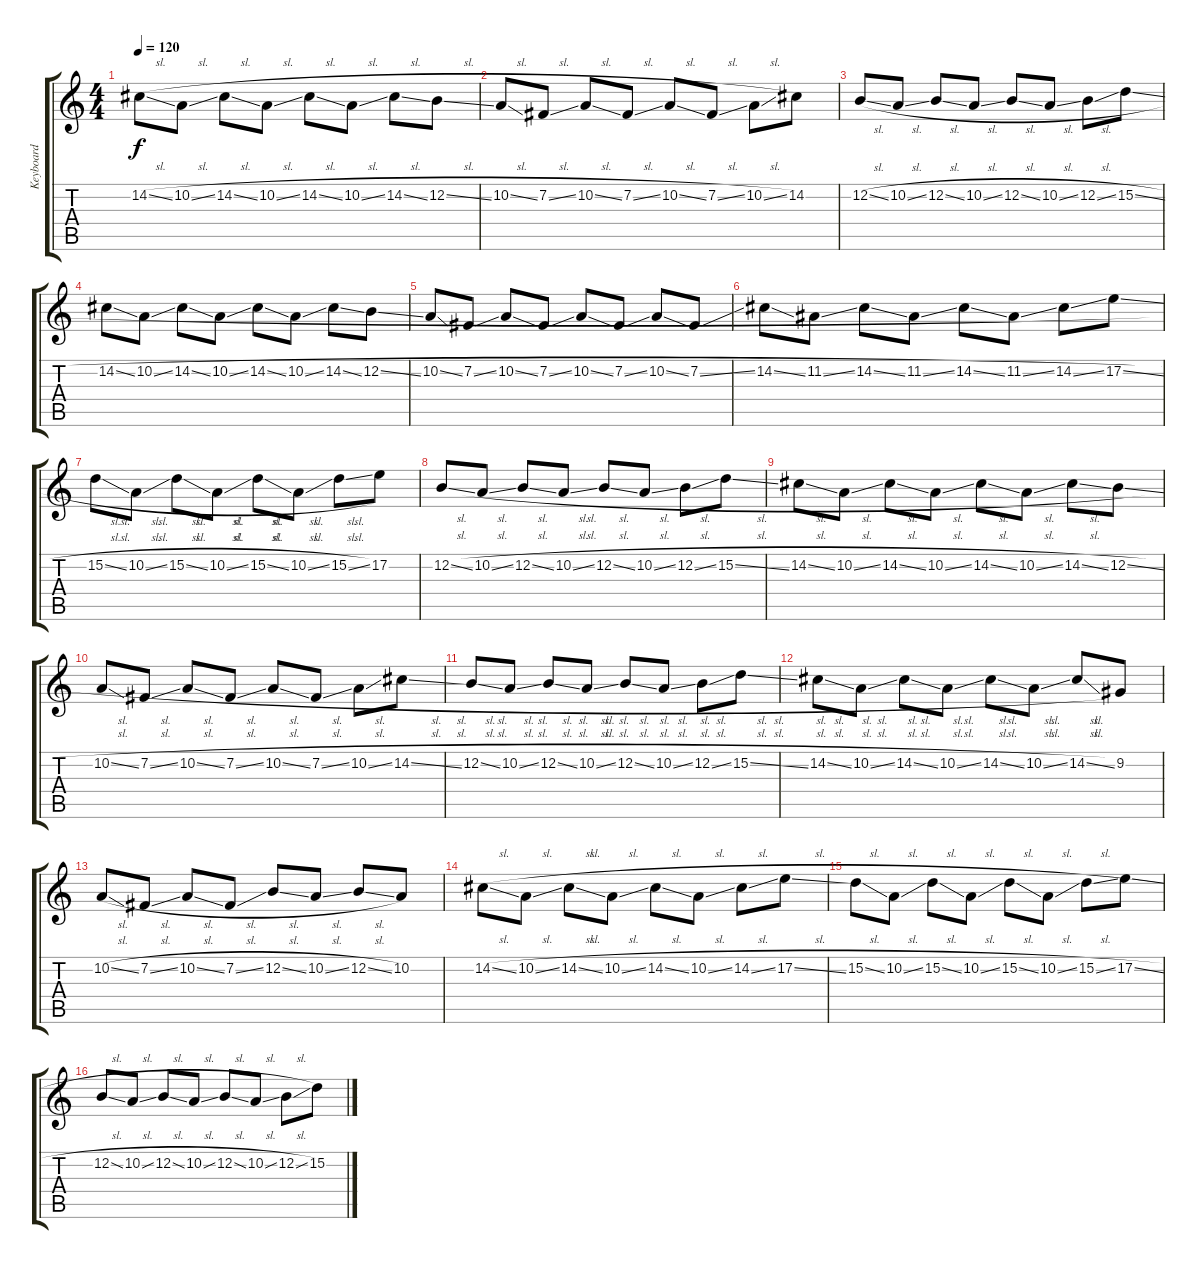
\track ("Keyboard" "Keyboard") {instrument churchorgan}
\staff {score tabs}
\tuning (E4 B3 G3 D3 A2 E2) {hide}
\ts (4 4)
\tempo 120
\clef g2
\ks c
14.2{sl}.8{dy f} 10.2{sl}.8 14.2{sl}.8 10.2{sl}.8 14.2{sl}.8 10.2{sl}.8 14.2{sl}.8 12.2{sl}.8 |
10.2{sl}.8 7.2{sl}.8 10.2{sl}.8 7.2{sl}.8 10.2{sl}.8 7.2{sl}.8 10.2{sl}.8 14.2.8 |
12.2{sl}.8 10.2{sl}.8 12.2{sl}.8 10.2{sl}.8 12.2{sl}.8 10.2{sl}.8 12.2{sl}.8 15.2{sl}.8 |
14.2{sl}.8 10.2{sl}.8 14.2{sl}.8 10.2{sl}.8 14.2{sl}.8 10.2{sl}.8 14.2{sl}.8 12.2{sl}.8 |
10.2{sl}.8 7.2{sl}.8 10.2{sl}.8 7.2{sl}.8 10.2{sl}.8 7.2{sl}.8 10.2{sl}.8 7.2{sl}.8 |
14.2{sl}.8 11.2{sl}.8 14.2{sl}.8 11.2{sl}.8 14.2{sl}.8 11.2{sl}.8 14.2{sl}.8 17.2{sl}.8 |
15.2{sl}.8 10.2{sl}.8 15.2{sl}.8 10.2{sl}.8 15.2{sl}.8 10.2{sl}.8 15.2{sl}.8 17.2.8 |
12.2{sl}.8 10.2{sl}.8 12.2{sl}.8 10.2{sl}.8 12.2{sl}.8 10.2{sl}.8 12.2{sl}.8 15.2{sl}.8 |
14.2{sl}.8 10.2{sl}.8 14.2{sl}.8 10.2{sl}.8 14.2{sl}.8 10.2{sl}.8 14.2{sl}.8 12.2{sl}.8 |
10.2{sl}.8 7.2{sl}.8 10.2{sl}.8 7.2{sl}.8 10.2{sl}.8 7.2{sl}.8 10.2{sl}.8 14.2{sl}.8 |
12.2{sl}.8 10.2{sl}.8 12.2{sl}.8 10.2{sl}.8 12.2{sl}.8 10.2{sl}.8 12.2{sl}.8 15.2{sl}.8 |
14.2{sl}.8 10.2{sl}.8 14.2{sl}.8 10.2{sl}.8 14.2{sl}.8 10.2{sl}.8 14.2{sl}.8 9.2.8 |
10.2{sl}.8 7.2{sl}.8 10.2{sl}.8 7.2{sl}.8 12.2{sl}.8 10.2{sl}.8 12.2{sl}.8 10.2.8 |
14.2{sl}.8 10.2{sl}.8 14.2{sl}.8 10.2{sl}.8 14.2{sl}.8 10.2{sl}.8 14.2{sl}.8 17.2{sl}.8 |
15.2{sl}.8 10.2{sl}.8 15.2{sl}.8 10.2{sl}.8 15.2{sl}.8 10.2{sl}.8 15.2{sl}.8 17.2{sl}.8 |
12.2{sl}.8 10.2{sl}.8 12.2{sl}.8 10.2{sl}.8 12.2{sl}.8 10.2{sl}.8 12.2{sl}.8 15.2{sl}.8
